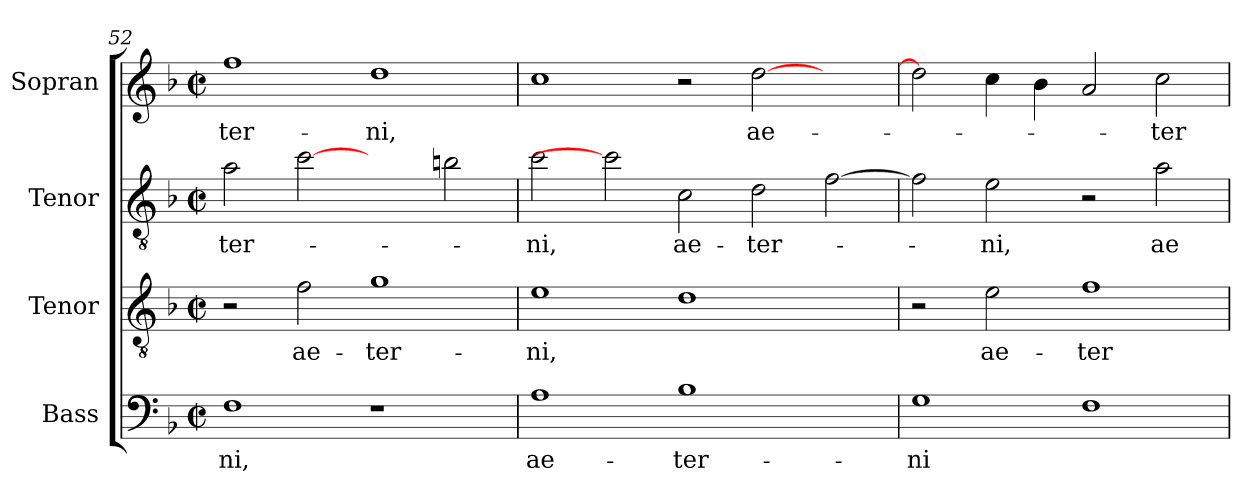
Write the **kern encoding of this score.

**kern	**text	**kern	**text	**kern	**text	**kern	**text
*part4	*part4	*part3	*part3	*part2	*part2	*part1	*part1
*staff4	*staff4	*staff3	*staff3	*staff2	*staff2	*staff1	*staff1
*I"Bass	*	*I"Tenor	*	*I"Tenor	*	*I"Sopran	*
*	*	*I'Tenor	*	*	*	*	*
*clefF4	*	*clefGv2	*	*clefGv2	*	*clefG2	*
*	*	*ITrd7c12	*	*ITrd7c12	*	*	*
*k[b-]	*	*k[b-]	*	*k[b-]	*	*k[b-]	*
*F:	*	*F:	*	*F:	*	*F:	*
*M2/2	*	*M2/2	*	*M2/2	*	*M2/2	*
*met(c|)	*	*met(c|)	*	*met(c|)	*	*met(c|)	*
=52	=52	=52	=52	=52	=52	=52	=52
!	!LO:LY:b:color=#000000	!	!	!	!	!	!
!	!	!	!	!	!LO:LY:b:color=#000000	!	!
!	!	!	!	!	!	!	!LO:LY:b:color=#000000
1Fi	-ni,	2r	.	2Ai\	-ter-	1ffi	-ter-
!	!	!	!LO:LY:b:color=#000000	!	!	!	!
.	.	2Fi\	ae-	[2ci	.	.	.
!	!	!	!LO:LY:b:color=#000000	!	!	!	!
!	!	!	!	!	!	!	!LO:LY:b:color=#000000
1r	.	1Gi	-ter-	2ryy	.	1ddi	-ni,
.	.	.	.	2Bni\	.	.	.
=53	=53	=53	=53	=53	=53	=53	=53
!	!LO:LY:b:color=#000000	!	!	!	!	!	!
!	!	!	!LO:LY:b:color=#000000	!	!	!	!
!	!	!	!	!	!LO:LY:b:color=#000000	!	!
1Ai	ae-	1Ei	-ni,	2ci\	-ni,	1cci	.
.	.	.	.	2ci]	.	.	.
!	!LO:LY:b:color=#000000	!	!	!	!	!	!
!	!	!	!	!	!LO:LY:b:color=#000000	!	!
1B-i	-ter-	1Di	.	2Ci\	ae-	2r	.
!	!	!	!	!	!LO:LY:b:color=#000000	!	!
!	!	!	!	!	!	!	!LO:LY:b:color=#000000
.	.	.	.	2Di\	-ter-	[>2ddi\	ae-
2ryy	.	2ryy	.	[>2Fi\	.	2ryy	.
=54	=54	=54	=54	=54	=54	=54	=54
!	!LO:LY:b:color=#000000	!	!	!	!	!	!
1Gi	-ni	2r	.	2Fi\]	.	2ddi\]	.
!	!	!	!LO:LY:b:color=#000000	!	!	!	!
!	!	!	!	!	!LO:LY:b:color=#000000	!	!
.	.	2Ei\	ae-	2Ei\	-ni,	4cci\	.
.	.	.	.	.	.	4b-i\	.
!	!	!	!LO:LY:b:color=#000000	!	!	!	!
1Fi	.	1Fi	-ter-	2r	.	2ai/	.
!	!	!	!	!	!LO:LY:b:color=#000000	!	!
!	!	!	!	!	!	!	!LO:LY:b:color=#000000
.	.	.	.	2Ai\	ae-	2cci\	-ter-
=	=	=	=	=	=	=	=
*-	*-	*-	*-	*-	*-	*-	*-
